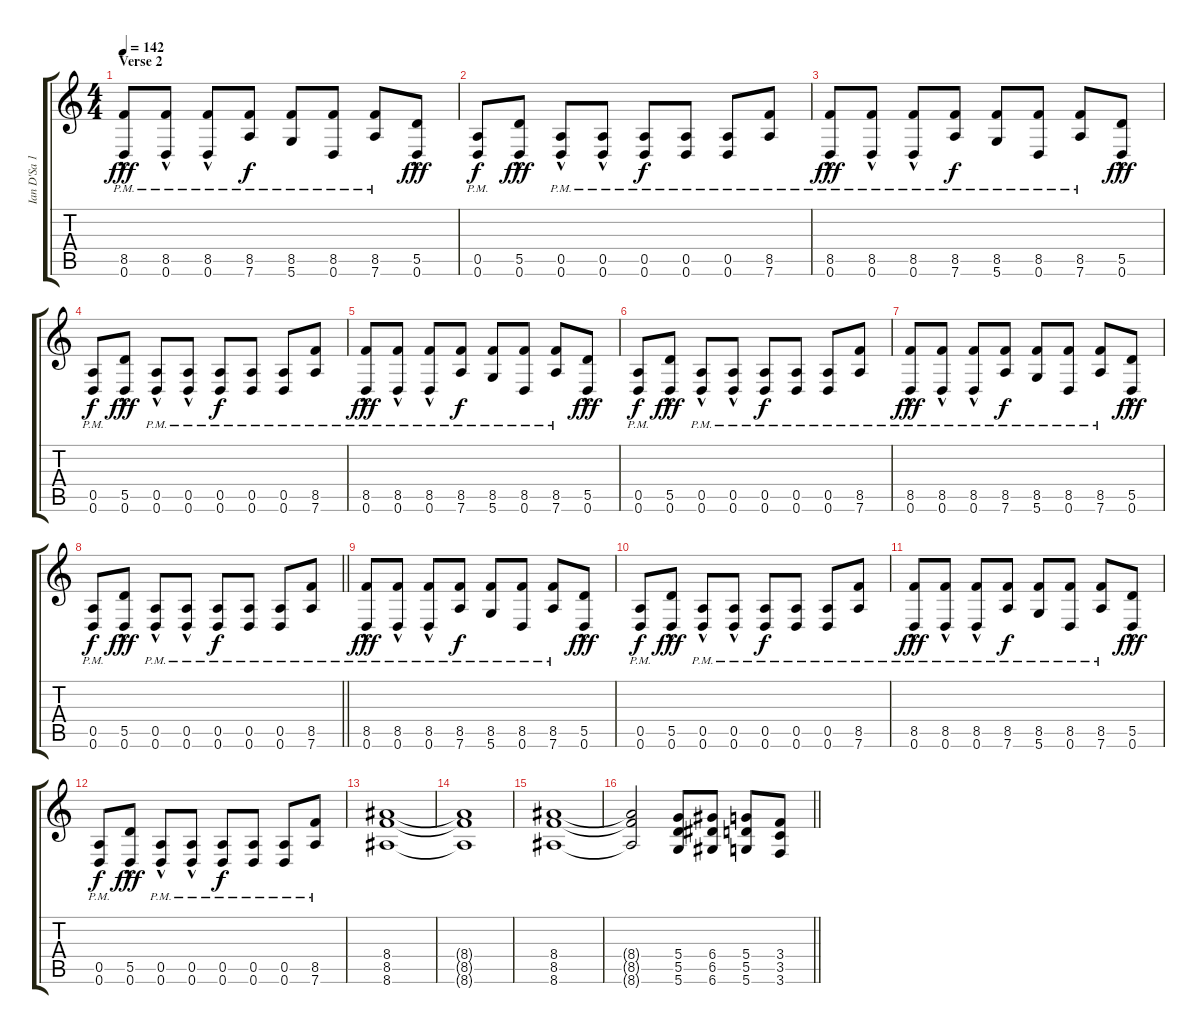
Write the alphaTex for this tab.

\track ("Ian D'Sa 1" "Ian D'Sa 1") {instrument distortionguitar}
\staff {score tabs}
\tuning (E4 B3 G3 D3 A2 D2) {hide}
\ts (4 4)
\section ("" "Verse 2")
\tempo 142
\clef g2
\ks c
(8.5{pm} 0.6{hac pm}).8{dy fff} (8.5{pm} 0.6{hac pm}).8 (8.5{pm} 0.6{hac pm}).8 (8.5{pm} 7.6{pm}).8{dy f} (8.5{pm} 5.6{pm}).8 (8.5{pm} 0.6{pm}).8 (8.5{pm} 7.6{pm}).8 (5.5 0.6{hac}).8{dy fff} |
(0.5{pm} 0.6{pm}).8{dy f} (5.5 0.6{hac}).8{dy fff} (0.5{pm} 0.6{hac pm}).8 (0.5{pm} 0.6{hac pm}).8 (0.5{pm} 0.6{pm}).8{dy f} (0.5{pm} 0.6{pm}).8 (0.5{pm} 0.6{pm}).8 (8.5{pm} 7.6{pm}).8 |
(8.5{pm} 0.6{hac pm}).8{dy fff} (8.5{pm} 0.6{hac pm}).8 (8.5{pm} 0.6{hac pm}).8 (8.5{pm} 7.6{pm}).8{dy f} (8.5{pm} 5.6{pm}).8 (8.5{pm} 0.6{pm}).8 (8.5{pm} 7.6{pm}).8 (5.5 0.6{hac}).8{dy fff} |
(0.5{pm} 0.6{pm}).8{dy f} (5.5 0.6{hac}).8{dy fff} (0.5{pm} 0.6{hac pm}).8 (0.5{pm} 0.6{hac pm}).8 (0.5{pm} 0.6{pm}).8{dy f} (0.5{pm} 0.6{pm}).8 (0.5{pm} 0.6{pm}).8 (8.5{pm} 7.6{pm}).8 |
(8.5{pm} 0.6{hac pm}).8{dy fff} (8.5{pm} 0.6{hac pm}).8 (8.5{pm} 0.6{hac pm}).8 (8.5{pm} 7.6{pm}).8{dy f} (8.5{pm} 5.6{pm}).8 (8.5{pm} 0.6{pm}).8 (8.5{pm} 7.6{pm}).8 (5.5 0.6{hac}).8{dy fff} |
(0.5{pm} 0.6{pm}).8{dy f} (5.5 0.6{hac}).8{dy fff} (0.5{pm} 0.6{hac pm}).8 (0.5{pm} 0.6{hac pm}).8 (0.5{pm} 0.6{pm}).8{dy f} (0.5{pm} 0.6{pm}).8 (0.5{pm} 0.6{pm}).8 (8.5{pm} 7.6{pm}).8 |
(8.5{pm} 0.6{hac pm}).8{dy fff} (8.5{pm} 0.6{hac pm}).8 (8.5{pm} 0.6{hac pm}).8 (8.5{pm} 7.6{pm}).8{dy f} (8.5{pm} 5.6{pm}).8 (8.5{pm} 0.6{pm}).8 (8.5{pm} 7.6{pm}).8 (5.5 0.6{hac}).8{dy fff} |
\barLineRight lightlight
(0.5{pm} 0.6{pm}).8{dy f} (5.5 0.6{hac}).8{dy fff} (0.5{pm} 0.6{hac pm}).8 (0.5{pm} 0.6{hac pm}).8 (0.5{pm} 0.6{pm}).8{dy f} (0.5{pm} 0.6{pm}).8 (0.5{pm} 0.6{pm}).8 (8.5{pm} 7.6{pm}).8 |
(8.5{pm} 0.6{hac pm}).8{dy fff} (8.5{pm} 0.6{hac pm}).8 (8.5{pm} 0.6{hac pm}).8 (8.5{pm} 7.6{pm}).8{dy f} (8.5{pm} 5.6{pm}).8 (8.5{pm} 0.6{pm}).8 (8.5{pm} 7.6{pm}).8 (5.5 0.6{hac}).8{dy fff} |
(0.5{pm} 0.6{pm}).8{dy f} (5.5 0.6{hac}).8{dy fff} (0.5{pm} 0.6{hac pm}).8 (0.5{pm} 0.6{hac pm}).8 (0.5{pm} 0.6{pm}).8{dy f} (0.5{pm} 0.6{pm}).8 (0.5{pm} 0.6{pm}).8 (8.5{pm} 7.6{pm}).8 |
(8.5{pm} 0.6{hac pm}).8{dy fff} (8.5{pm} 0.6{hac pm}).8 (8.5{pm} 0.6{hac pm}).8 (8.5{pm} 7.6{pm}).8{dy f} (8.5{pm} 5.6{pm}).8 (8.5{pm} 0.6{pm}).8 (8.5{pm} 7.6{pm}).8 (5.5 0.6{hac}).8{dy fff} |
(0.5{pm} 0.6{pm}).8{dy f} (5.5 0.6{hac}).8{dy fff} (0.5{pm} 0.6{hac pm}).8 (0.5{pm} 0.6{hac pm}).8 (0.5{pm} 0.6{pm}).8{dy f} (0.5{pm} 0.6{pm}).8 (0.5{pm} 0.6{pm}).8 (8.5{pm} 7.6{pm}).8 |
(8.4 8.5 8.6).1 |
(8.4{t} 8.5{t} 8.6{t}).1 |
(8.4 8.5 8.6).1 |
\barLineRight lightlight
(8.4{t} 8.5{t} 8.6{t}).2 (5.4 5.5 5.6).8 (6.4 6.5 6.6).8 (5.4 5.5 5.6).8 (3.4 3.5 3.6).8
